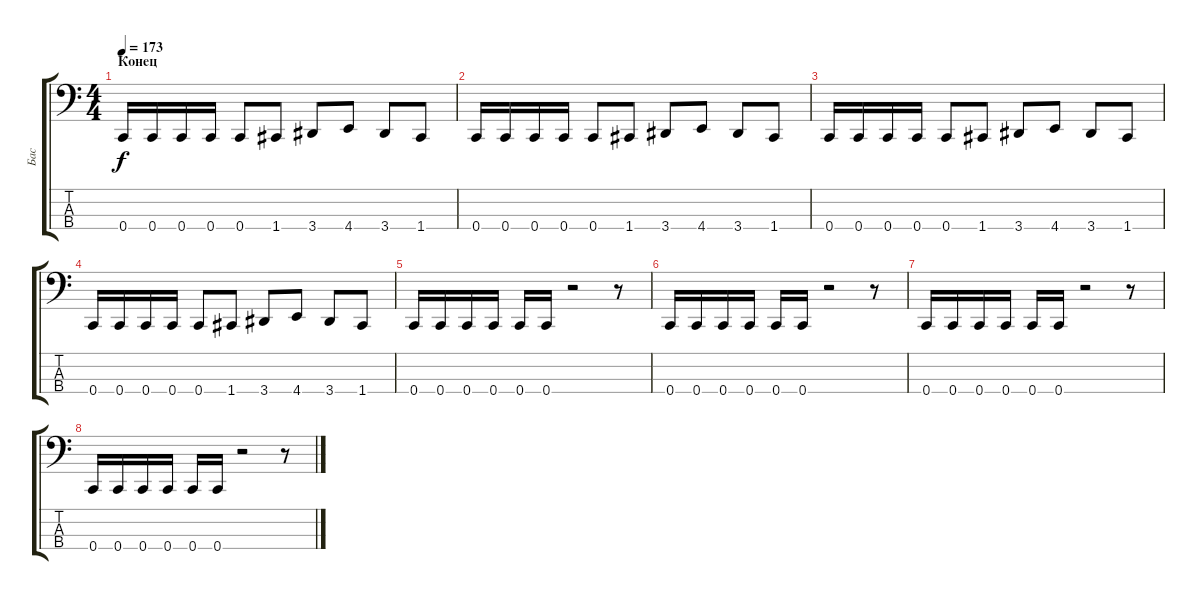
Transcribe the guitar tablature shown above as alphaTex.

\track ("Бас" "Бас") {instrument electricbasspick}
\staff {score tabs}
\tuning (F2 C2 G1 C1) {hide}
\ts (4 4)
\section ("" "Конец")
\tempo 173
\clef f4
\ks c
0.4.16{dy f} 0.4.16 0.4.16 0.4.16 0.4.8 1.4.8 3.4.8 4.4.8 3.4.8 1.4.8 |
0.4.16 0.4.16 0.4.16 0.4.16 0.4.8 1.4.8 3.4.8 4.4.8 3.4.8 1.4.8 |
0.4.16 0.4.16 0.4.16 0.4.16 0.4.8 1.4.8 3.4.8 4.4.8 3.4.8 1.4.8 |
0.4.16 0.4.16 0.4.16 0.4.16 0.4.8 1.4.8 3.4.8 4.4.8 3.4.8 1.4.8 |
0.4.16 0.4.16 0.4.16 0.4.16 0.4.16 0.4.16 r.2 r.8 |
0.4.16 0.4.16 0.4.16 0.4.16 0.4.16 0.4.16 r.2 r.8 |
0.4.16 0.4.16 0.4.16 0.4.16 0.4.16 0.4.16 r.2 r.8 |
0.4.16 0.4.16 0.4.16 0.4.16 0.4.16 0.4.16 r.2 r.8
